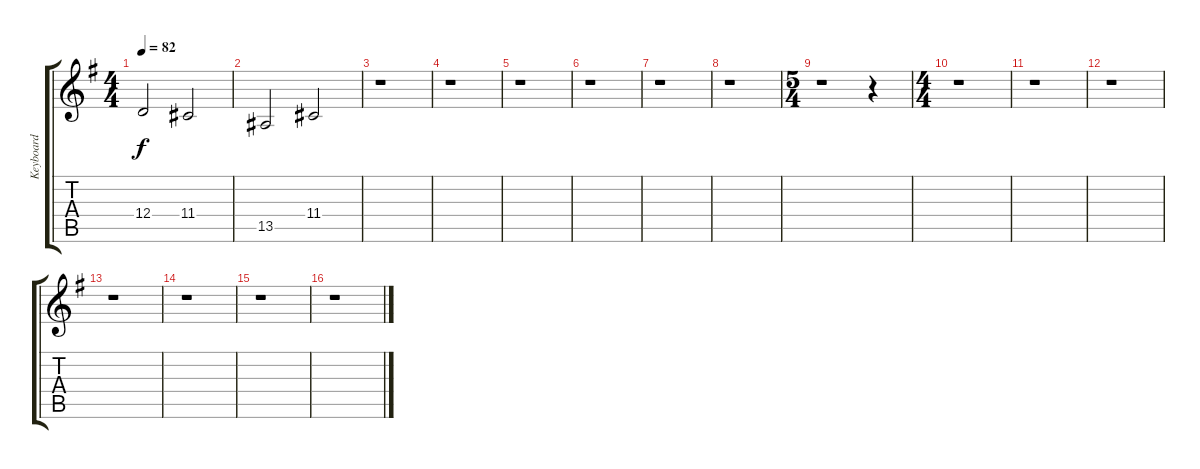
\track ("Keyboard" "Keyboard") {instrument stringensemble1}
\staff {score tabs}
\tuning (D4 A3 Gb3 D3 A2 D2) {hide}
\ts (4 4)
\tempo 82
\clef g2
\ks g
12.4.2{dy f} 11.4.2 |
13.5.2 11.4.2 |
r.1 |
r.1 |
r.1 |
r.1 |
r.1 |
r.1 |
\ts (5 4)
r.1 r.4 |
\ts (4 4)
r.1 |
r.1 |
r.1 |
r.1 |
r.1 |
r.1 |
r.1
